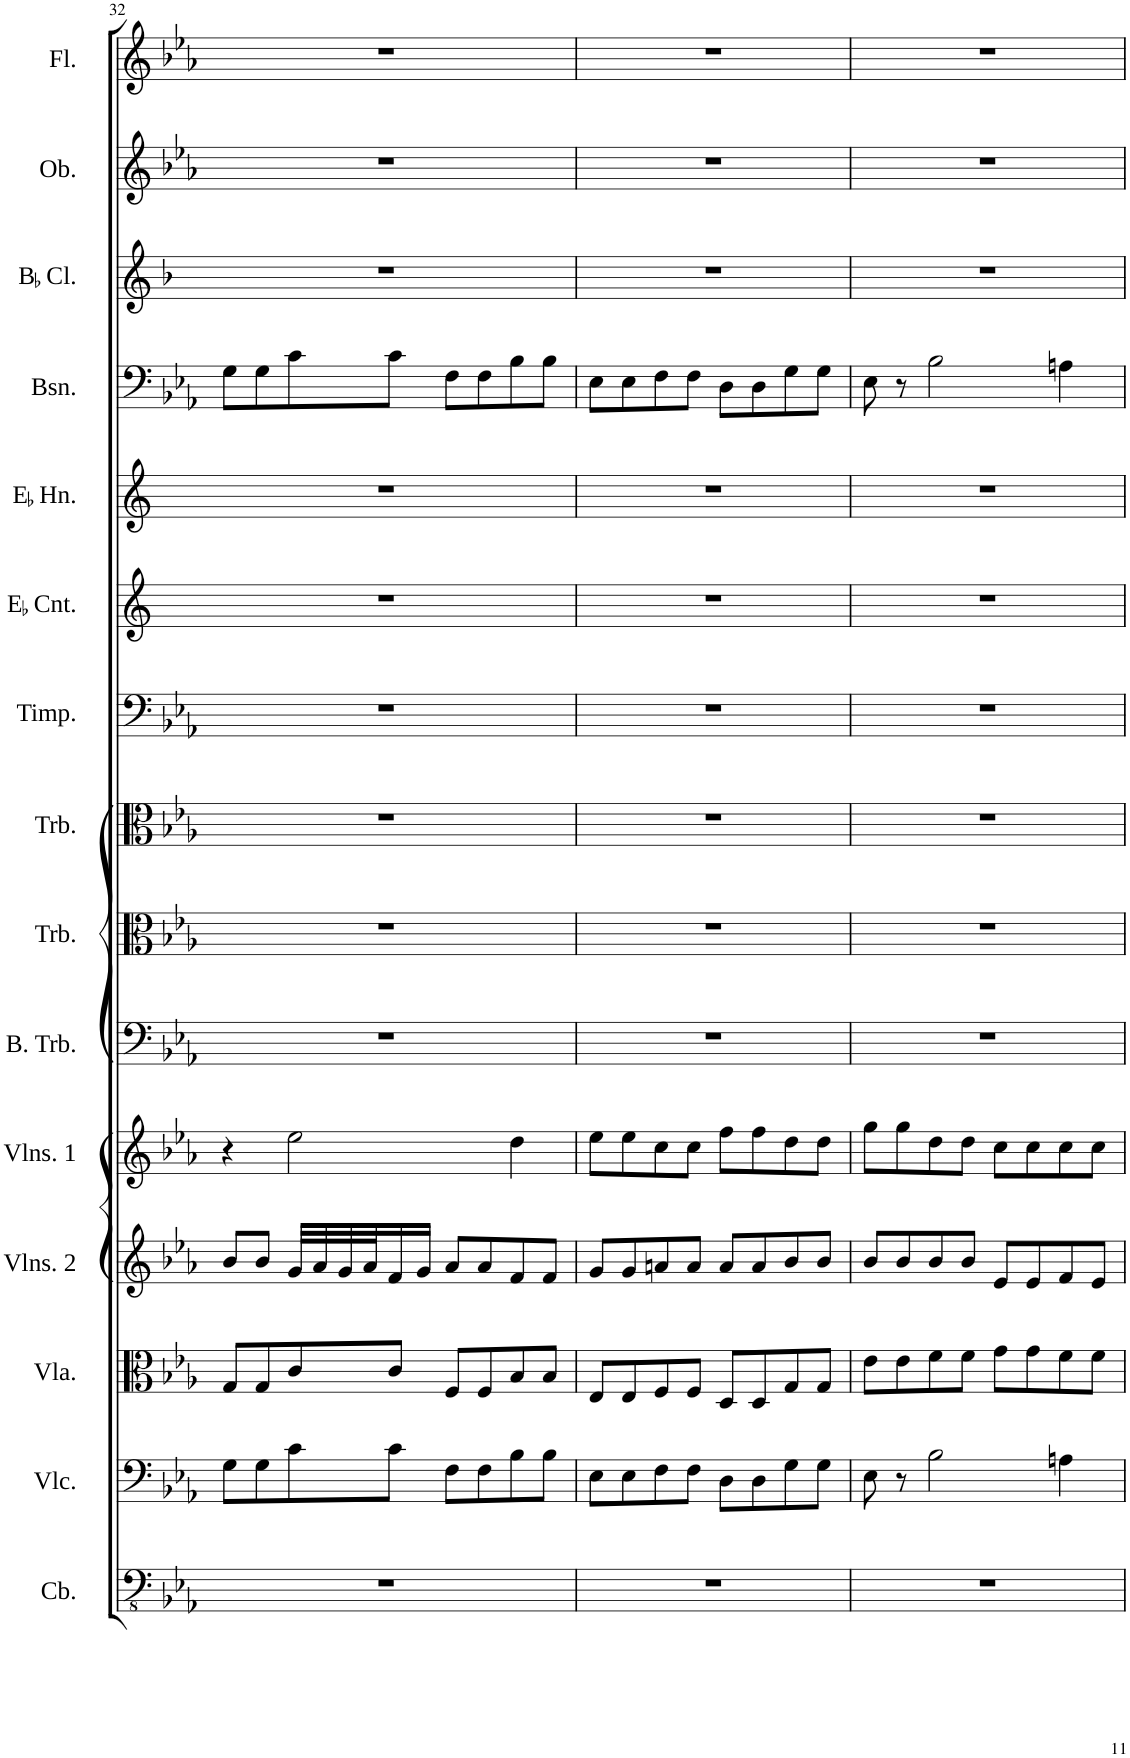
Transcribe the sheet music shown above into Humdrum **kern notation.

**kern	**kern	**kern	**kern	**kern	**kern	**kern	**kern	**kern	**kern	**kern	**kern	**kern	**kern	**kern
*part15	*part14	*part13	*part12	*part11	*part10	*part9	*part8	*part7	*part6	*part5	*part4	*part3	*part2	*part1
*staff15	*staff14	*staff13	*staff12	*staff11	*staff10	*staff9	*staff8	*staff7	*staff6	*staff5	*staff4	*staff3	*staff2	*staff1
*I"Double Bass	*I"Violoncello	*I"Viola	*I"Violins 2	*I"Violins 1	*I"Bass Trombone	*I"Trombone	*I"Trombone	*I"Timpani	*I"EaccidentalFlat Cornet	*I"EaccidentalFlat Horn	*I"Bassoon	*I"BaccidentalFlat Clarinet	*I"Oboe	*I"Flute
*	*I'Vlc.	*I'Vla.	*I'Vlns. 2	*I'Vlns. 1	*I'B. Trb.	*I'Trb.	*I'Trb.	*I'Timp.	*I'EaccidentalFlat Cnt.	*I'EaccidentalFlat Hn.	*I'Bsn.	*I'BaccidentalFlat Cl.	*I'Ob.	*I'Fl.
!!LO:PB:g=z
*clefFv4	*clefF4	*clefC3	*clefG2	*clefG2	*clefF4	*clefC3	*clefC3	*clefF4	*clefG2	*clefG2	*clefF4	*clefG2	*clefG2	*clefG2
*Trd7c12	*	*	*	*	*	*	*	*	*Trd-2c-3	*Trd5c9	*	*Trd1c2	*	*
*k[b-e-a-]	*k[b-e-a-]	*k[b-e-a-]	*k[b-e-a-]	*k[b-e-a-]	*k[b-e-a-]	*k[b-e-a-]	*k[b-e-a-]	*k[b-e-a-]	*k[]	*k[]	*k[b-e-a-]	*k[b-]	*k[b-e-a-]	*k[b-e-a-]
*M4/4	*M4/4	*M4/4	*M4/4	*M4/4	*M4/4	*M4/4	*M4/4	*M4/4	*M4/4	*M4/4	*M4/4	*M4/4	*M4/4	*M4/4
*met(c|)	*met(c|)	*met(c|)	*met(c|)	*met(c|)	*met(c|)	*met(c|)	*met(c|)	*met(c|)	*met(c|)	*met(c|)	*met(c|)	*met(c|)	*met(c|)	*met(c|)
=32	=32	=32	=32	=32	=32	=32	=32	=32	=32	=32	=32	=32	=32	=32
1r	8G\L	8G/L	8b-/L	4r	1r	1r	1r	1r	1r	1r	8G\L	1r	1r	1r
.	8G\	8G/	8b-/J	.	.	.	.	.	.	.	8G\	.	.	.
.	8c\	8c/	32g/LLL	2ee-\	.	.	.	.	.	.	8c\	.	.	.
.	.	.	32a-/	.	.	.	.	.	.	.	.	.	.	.
.	.	.	32g/	.	.	.	.	.	.	.	.	.	.	.
.	.	.	32a-/J	.	.	.	.	.	.	.	.	.	.	.
.	8c\J	8c/J	16f/	.	.	.	.	.	.	.	8c\J	.	.	.
.	.	.	16g/JJ	.	.	.	.	.	.	.	.	.	.	.
.	8F\L	8F/L	8a-/L	.	.	.	.	.	.	.	8F\L	.	.	.
.	8F\	8F/	8a-/	.	.	.	.	.	.	.	8F\	.	.	.
.	8B-\	8B-/	8f/	4dd\	.	.	.	.	.	.	8B-\	.	.	.
.	8B-\J	8B-/J	8f/J	.	.	.	.	.	.	.	8B-\J	.	.	.
=33	=33	=33	=33	=33	=33	=33	=33	=33	=33	=33	=33	=33	=33	=33
1r	8E-\L	8E-/L	8g/L	8ee-\L	1r	1r	1r	1r	1r	1r	8E-\L	1r	1r	1r
.	8E-\	8E-/	8g/	8ee-\	.	.	.	.	.	.	8E-\	.	.	.
.	8F\	8F/	8an/	8cc\	.	.	.	.	.	.	8F\	.	.	.
.	8F\J	8F/J	8a/J	8cc\J	.	.	.	.	.	.	8F\J	.	.	.
.	8D\L	8D/L	8a/L	8ff\L	.	.	.	.	.	.	8D\L	.	.	.
.	8D\	8D/	8a/	8ff\	.	.	.	.	.	.	8D\	.	.	.
.	8G\	8G/	8b-/	8dd\	.	.	.	.	.	.	8G\	.	.	.
.	8G\J	8G/J	8b-/J	8dd\J	.	.	.	.	.	.	8G\J	.	.	.
=34	=34	=34	=34	=34	=34	=34	=34	=34	=34	=34	=34	=34	=34	=34
1r	8E-\	8e-\L	8b-/L	8gg\L	1r	1r	1r	1r	1r	1r	8E-\	1r	1r	1r
.	8r	8e-\	8b-/	8gg\	.	.	.	.	.	.	8r	.	.	.
.	2B-\	8f\	8b-/	8dd\	.	.	.	.	.	.	2B-\	.	.	.
.	.	8f\J	8b-/J	8dd\J	.	.	.	.	.	.	.	.	.	.
.	.	8g\L	8e-/L	8cc\L	.	.	.	.	.	.	.	.	.	.
.	.	8g\	8e-/	8cc\	.	.	.	.	.	.	.	.	.	.
.	4An\	8f\	8f/	8cc\	.	.	.	.	.	.	4An\	.	.	.
.	.	8f\J	8e-/J	8cc\J	.	.	.	.	.	.	.	.	.	.
=	=	=	=	=	=	=	=	=	=	=	=	=	=	=
*-	*-	*-	*-	*-	*-	*-	*-	*-	*-	*-	*-	*-	*-	*-
